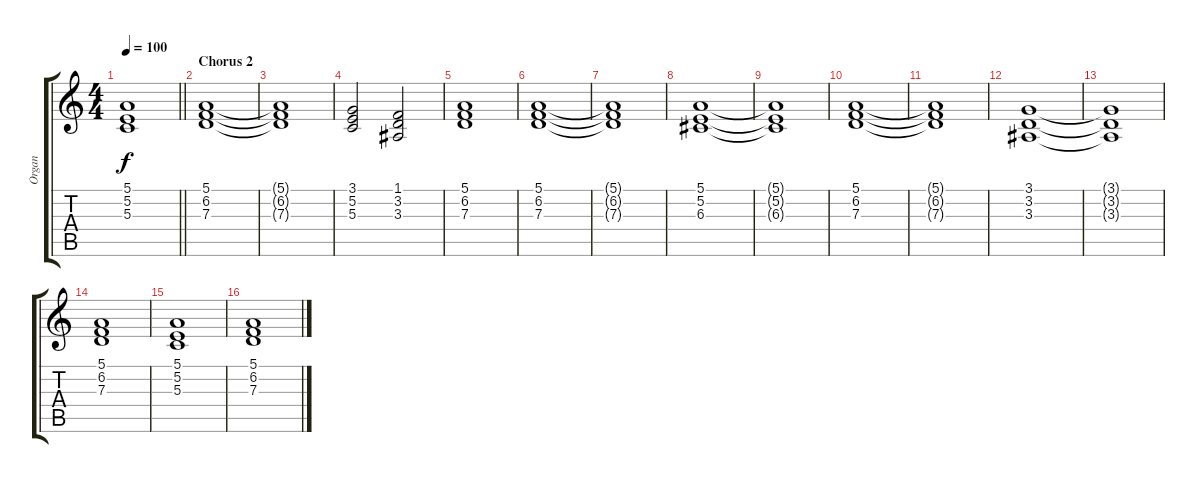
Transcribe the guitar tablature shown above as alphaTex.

\track ("Organ" "Organ") {instrument drawbarorgan}
\staff {score tabs}
\tuning (E4 B3 G3 D3 A2 E2) {hide}
\ts (4 4)
\tempo 100
\clef g2
\barLineRight lightlight
\ks c
(5.1 5.2 5.3).1{dy f} |
\section ("" "Chorus 2")
(5.1 6.2 7.3).1 |
(5.1{t} 6.2{t} 7.3{t}).1 |
(3.1 5.2 5.3).2 (1.1 3.2 3.3).2 |
(5.1 6.2 7.3).1 |
(5.1 6.2 7.3).1 |
(5.1{t} 6.2{t} 7.3{t}).1 |
(5.1 5.2 6.3).1 |
(5.1{t} 5.2{t} 6.3{t}).1 |
(5.1 6.2 7.3).1 |
(5.1{t} 6.2{t} 7.3{t}).1 |
(3.1 3.2 3.3).1 |
(3.1{t} 3.2{t} 3.3{t}).1 |
(5.1 6.2 7.3).1 |
(5.1 5.2 5.3).1 |
(5.1 6.2 7.3).1
